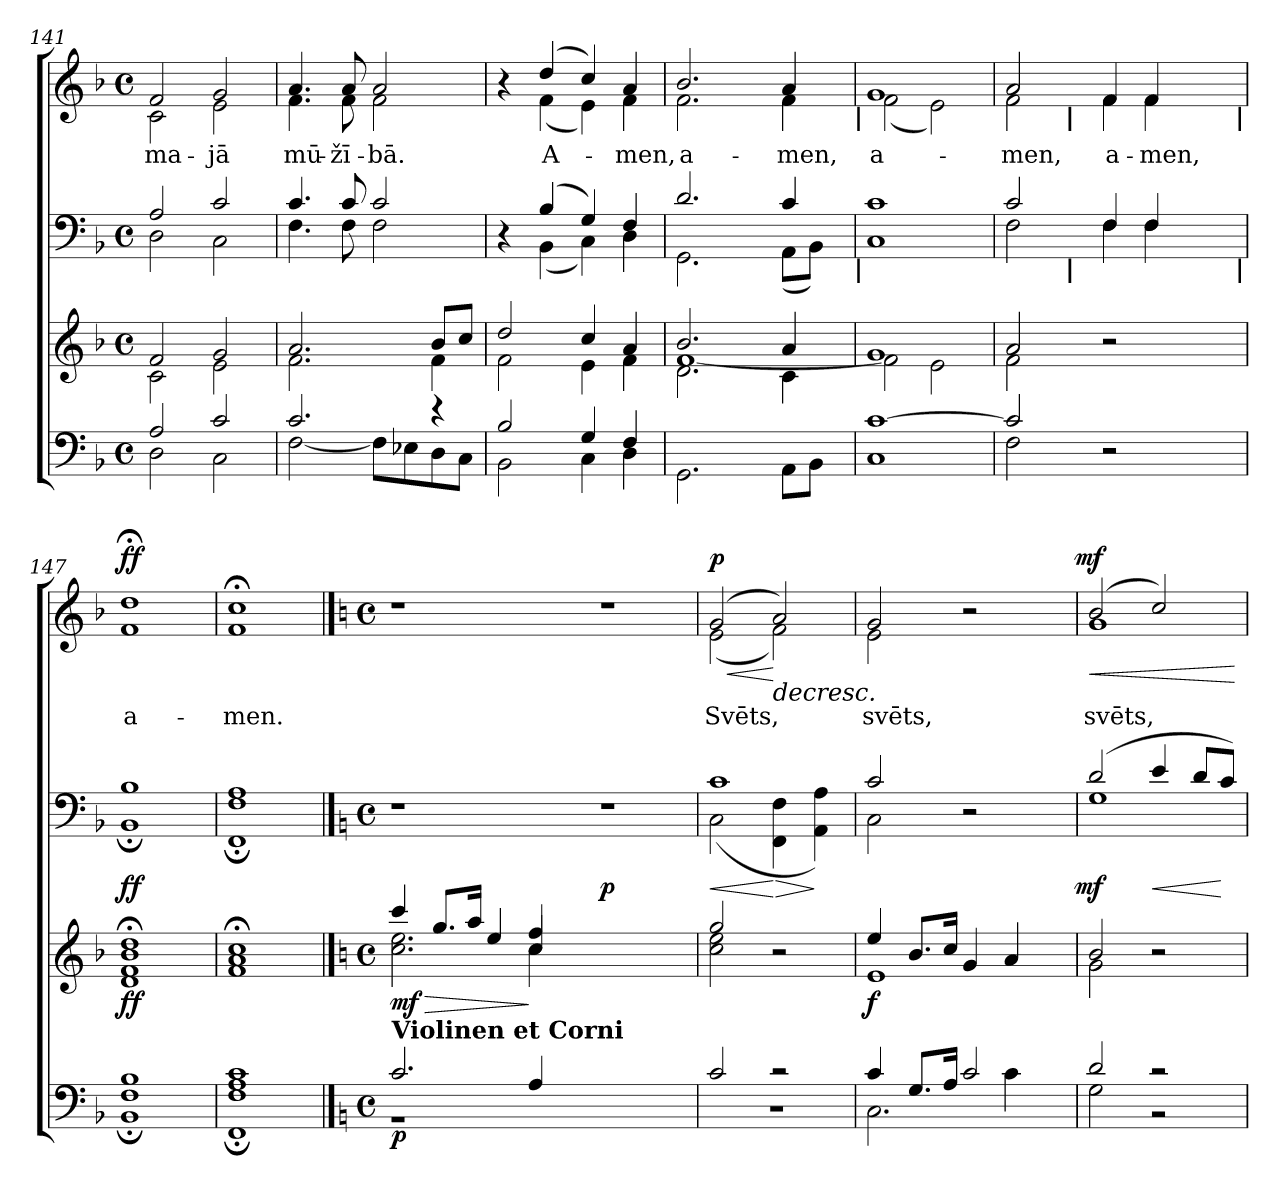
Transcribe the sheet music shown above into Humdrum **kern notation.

**kern	**dynam	**kern	**dynam	**kern	**dynam	**kern	**text	**dynam
*part4	*part4	*part3	*part3	*part2	*part2	*part1	*part1	*part1
*staff4	*staff4	*staff3	*staff3	*staff2	*staff2	*staff1	*staff1	*staff1
*clefF4	*	*clefG2	*	*clefF4	*	*clefG2	*	*
*k[b-]	*	*k[b-]	*	*k[b-]	*	*k[b-]	*	*
*F:	*	*F:	*	*F:	*	*F:	*	*
*M4/4	*	*M4/4	*	*M4/4	*	*M4/4	*	*
*met(c)	*	*met(c)	*	*met(c)	*	*met(c)	*	*
=141	=141	=141	=141	=141	=141	=141	=141	=141
*^	*	*^	*	*^	*	*^	*	*
!	!	!	!	!	!	!	!	!	!	!	!LO:LY:b:color=#000000	!
2Ai/	2Di\	.	2fi/	2ci\	.	2Ai/	2Di\	.	2fi/	2ci\	-ma-	.
!	!	!	!	!	!	!	!	!	!	!	!LO:LY:b:color=#000000	!
2ci/	2Ci\	.	2gi/	2ei\	.	2ci/	2Ci\	.	2gi/	2ei\	-jā	.
=142	=142	=142	=142	=142	=142	=142	=142	=142	=142	=142	=142	=142
!	!	!	!	!	!	!	!	!	!	!	!LO:LY:b:color=#000000	!
2.ci/	[2Fi\	.	2.ai/	2.fi\	.	4.ci/	4.Fi\	.	4.ai/	4.fi\	mū-	.
!	!	!	!	!	!	!	!	!	!	!	!LO:LY:b:color=#000000	!
.	.	.	.	.	.	8ci/	8Fi\	.	8ai/	8fi\	-žī-	.
!	!	!	!	!	!	!	!	!	!	!	!LO:LY:b:color=#000000	!
.	8Fi\L]	.	.	.	.	2ci/	2Fi\	.	2ai/	2fi\	-bā.	.
.	8E-Xi\	.	.	.	.	.	.	.	.	.	.	.
4r	8Di\	.	8b-i/L	4fi\	.	.	.	.	.	.	.	.
.	8Ci\J	.	8cci/J	.	.	.	.	.	.	.	.	.
!!LO:LB:g=z	!!
=143	=143	=143	=143	=143	=143	=143	=143	=143	=143	=143	=143	=143
2B-i/	2BB-i\	.	2ddi/	2fi\	.	4r	4ryy	.	4r	4ryy	.	.
!	!	!	!	!	!	!	!	!	!	!	!LO:LY:b:color=#000000	!
.	.	.	.	.	.	(4B-i/	(4BB-i\	.	(4ddi/	(4fi\	A-	.
4Gi/	4Ci\	.	4cci/	4ei\	.	4Gi/)	4Ci\)	.	4cci/)	4ei\)	.	.
!	!	!	!	!	!	!	!	!	!	!	!LO:LY:b:color=#000000	!
4Fi/	4Di\	.	4ai/	4fi\	.	4Fi/	4Di\	.	4ai/	4fi\	-men,	.
*v	*v	*	*	*	*	*	*	*	*	*	*	*
=144	=144	=144	=144	=144	=144	=144	=144	=144	=144	=144	=144
*	*	*	*^	*	*	*	*	*	*	*	*
*^	*	*	*	*	*	*	*	*	*	*	*	*
!	!	!	!	!	!	!	!	!	!	!	!	!LO:LY:b:color=#000000	!
*v	*v	*	*	*	*	*	*	*^	*	*	*^	*	*
2.GGi\	.	2.b-i/	[1fi	2.di\	.	2.di/	2.GGi\	2ryy	.	2.b-i/	2.fi\	2ryy	a-	.
.	.	.	.	.	.	.	.	4ryy	.	.	.	4ryy	.	.
!	!	!	!	!	!	!	!	!	!	!	!	!	!LO:LY:b:color=#000000	!
8AAi\L	.	4ai/	.	4ci\	.	4ci/	(8AAi\L	8ryy	.	4ai/	4fi\	8ryy	-men,	.
8BB-i\J	.	.	.	.	.	.	8BB-i\J)	16ryy	.	.	.	16ryy	.	.
.	.	.	.	.	.	.	.	32ryy	.	.	.	32ryy	.	.
.	.	.	.	.	.	.	.	64ryy	.	.	.	64ryy	.	.
.	.	.	.	.	.	.	.	128...ryy	.	.	.	128...ryy	.	.
!	!	!	!	!	!	!	!	!	!	!	!	!LO:TX:b:B:t=|	!	!
!	!	!	!	!	!	!	!	!LO:TX:b:B:t=|	!	!	!	!	!	!
.	.	.	.	.	.	.	.	1024ryy	.	.	.	1024ryy	.	.
*	*	*	*v	*v	*	*	*	*	*	*	*v	*v	*	*
*	*	*	*	*	*v	*v	*v	*	*	*	*	*
=145	=145	=145	=145	=145	=145	=145	=145	=145	=145	=145
*^	*	*	*	*	*	*	*	*	*	*
*	*	*	*	*^	*	*^	*	*	*^	*	*
*	*	*	*	*	*	*	*	*^	*	*	*	*	*	*
!	!	!	!	!	!	!	!	!	!	!	!	!	!	!LO:LY:b:color=#000000	!
*	*	*	*	*v	*v	*	*	*	*	*	*	*v	*v	*	*
*	*	*	*	*	*	*v	*v	*v	*	*	*	*	*
[1ci	1Ci	.	1gi	2fi\]	.	1Ci 1ci	.	1gi	(2fi\	a-	.
.	.	.	.	2ei\	.	.	.	.	2ei\)	.	.
=146	=146	=146	=146	=146	=146	=146	=146	=146	=146	=146	=146
*	*	*	*	*	*	*^	*	*	*	*	*
!	!	!	!	!	!	!	!	!	!	!	!LO:LY:b:color=#000000	!
*	*	*	*	*	*	*^	*^	*	*^	*^	*	*
2ci/]	2Fi\	.	2ai/	2fi\	.	2ci/	2Fi\	4ryy	2ryy	.	2ai/	2fi\	4ryy	2ryy	-men,	.
.	.	.	.	.	.	.	.	32ryy	.	.	.	.	32ryy	.	.	.
.	.	.	.	.	.	.	.	128ryy	.	.	.	.	128ryy	.	.	.
.	.	.	.	.	.	.	.	1024ryy	.	.	.	.	1024ryy	.	.	.
!	!	!	!	!	!	!	!	!	!	!	!	!	!LO:TX:b:B:t=|	!	!	!
!	!	!	!	!	!	!	!	!LO:TX:b:B:t=|	!	!	!	!	!	!	!	!
.	.	.	.	.	.	.	.	2ryy	.	.	.	.	2ryy	.	.	.
!	!	!	!	!	!	!	!	!	!	!	!	!	!	!	!LO:LY:b:color=#000000	!
2r	2ryy	.	2r	2ryy	.	4Fi/	4Fi\	.	4ryy	.	4fi/	4fi\	.	4ryy	a-	.
!	!	!	!	!	!	!	!	!	!	!	!	!	!	!	!LO:LY:b:color=#000000	!
.	.	.	.	.	.	4Fi/	4Fi\	.	8ryy	.	4fi/	4fi\	.	8ryy	-men,	.
.	.	.	.	.	.	.	.	8ryy	.	.	.	.	8ryy	.	.	.
.	.	.	.	.	.	.	.	.	16ryy	.	.	.	.	16ryy	.	.
.	.	.	.	.	.	.	.	16ryy	.	.	.	.	16ryy	.	.	.
.	.	.	.	.	.	.	.	.	32ryy	.	.	.	.	32ryy	.	.
.	.	.	.	.	.	.	.	.	64ryy	.	.	.	.	64ryy	.	.
.	.	.	.	.	.	.	.	64ryy	.	.	.	.	64ryy	.	.	.
.	.	.	.	.	.	.	.	.	128...ryy	.	.	.	.	128...ryy	.	.
.	.	.	.	.	.	.	.	256..ryy	.	.	.	.	256..ryy	.	.	.
!	!	!	!	!	!	!	!	!	!	!	!	!	!	!LO:TX:b:B:t=|	!	!
!	!	!	!	!	!	!	!	!	!LO:TX:b:B:t=|	!	!	!	!	!	!	!
.	.	.	.	.	.	.	.	.	1024ryy	.	.	.	.	1024ryy	.	.
*	*	*	*	*	*	*	*v	*v	*v	*	*	*	*	*	*	*
*	*	*	*	*	*	*	*	*	*	*v	*v	*v	*	*
=147	=147	=147	=147	=147	=147	=147	=147	=147	=147	=147	=147	=147
*	*	*	*	*	*	*^	*^	*	*^	*^	*	*
!	!	!	!	!	!	!	!	!	!	!	!	!	!	!	!LO:LY:b:color=#000000	!
*	*	*	*	*	*	*	*v	*v	*v	*	*	*	*	*	*	*
*	*	*	*	*	*	*	*	*	*	*v	*v	*v	*	*
1Fi 1B-i	1BB-;i	.	1b-i; 1ddi;	1di 1fi	ff	1B-i	1BB-;i	ff	1dd;i	1fi	a-	ff
=148	=148	=148	=148	=148	=148	=148	=148	=148	=148	=148	=148	=148
!	!	!	!	!	!	!	!	!	!	!	!LO:LY:b:color=#000000	!
1Ai 1ci	1FFi; 1Fi;	.	1ai; 1cci;	1fi	.	1Ai	1FFi; 1Fi;	.	1cc;i	1fi	-men.	.
*	*	*	*v	*v	*	*	*	*	*v	*v	*	*
!!LO:PB:g=z
==1	==1	==1	==1	==1	==1	==1	==1	==1	==1	==1
*k[]	*	*	*k[]	*	*k[]	*	*	*k[]	*	*
*C:	*	*	*C:	*	*C:	*	*	*C:	*	*
*M4/4	*	*	*M4/4	*	*M4/4	*	*	*M4/4	*	*
*met(c)	*	*	*met(c)	*	*met(c)	*	*	*met(c)	*	*
*	*	*	*	*	*	*	*	*MM80	*	*
*	*	*	*^	*	*	*	*	*^	*	*
*	*	*	*	*^	*	*	*	*	*	*	*	*
!	!	!	!	!	!	!	!	!	!	!LO:TX:a:B:t=Andante con moto	!	!	!
!	!	!	!	!	!	!	!	!	!	!LO:TX:b:B:t=Andante con moto	!	!	!
!	!	!	!LO:TX:b:B:t=Violinen et Corni	!	!	!	!	!	!	!	!	!	!
!	!	!	!	!	!	!LO:HP:b	!	!	!	!	!	!	!
*	*	*	*	*	*	*	*	*	*	*v	*v	*	*
2.ci/	1r	p	4ccci/	2.cci\ 2.eei	2.ryy	> mf	1r	2ryy	.	1r	.	.
.	.	.	8.ggi/L	.	.	.	.	.	.	.	.	.
.	.	.	16aai/Jk	.	.	.	.	.	.	.	.	.
.	.	.	4eei/	.	.	.	.	4ryy	.	.	.	.
4Ai/	.	.	4ffi/	4cci\	4cci/	]	.	8ryy	.	.	.	.
.	.	.	.	.	.	.	.	16ryy	.	.	.	.
.	.	.	.	.	.	.	.	32ryy	.	.	.	.
.	.	.	.	.	.	.	.	64ryy	.	.	.	.
.	.	.	.	.	.	.	.	128...ryy	.	.	.	.
.	.	.	.	.	.	.	.	1ryy	p	.	.	.
1ryy	1ryy	.	1ryy	1ryy	1ryy	.	1r	.	.	1r	.	.
.	.	.	.	.	.	.	.	1024ryy	.	.	.	.
=2	=2	=2	=2	=2	=2	=2	=2	=2	=2	=2	=2	=2
!	!	!	!	!	!	!	!	!	!LO:HP:b	!	!	!
*	*	*	*	*v	*v	*	*	*	*	*	*	*
*	*	*	*	*^	*	*	*	*	*	*	*
!	!	!	!	!	!	!	!	!	!	!	!LO:LY:b:color=#000000	!LO:HP:b
*	*	*	*	*v	*v	*	*	*	*	*^	*	*
2ci/	1r	.	2ggi/	2cci\ 2eei	.	1ci	(2Ci\	<	(2gi/	(2ei\	Svēts,	< p
!	!	!	!	!	!	!	!	!LO:HP:n=1:b	!	!	!	!LO:HP:n=1:b
2r	.	.	2r	2ryy	.	.	4FFi\ 4Fi	[ >	2ai/)	2fi\)	.	[ >
.	.	.	.	.	.	.	4AAi\ 4Ai)	]	.	.	.	.
*	*	*	*	*	*	*	*	*	*v	*v	*	*
=3	=3	=3	=3	=3	=3	=3	=3	=3	=3	=3	=3
!	!	!	!	!	!	!	!	!	!	!LO:LY:b:color=#000000	!
*	*	*	*	*	*	*	*^	*	*^	*	*
*	*	*	*	*	*	*	*	*	*	*	*^	*	*
4ci/	2.Ci\	.	4eei/	1ei	f	2ci/	2Ci\	2ryy	.	2gi/	2ei\	2ryy	svēts,	.
8.Gi/L	.	.	8.bi/L	.	.	.	.	.	.	.	.	.	.	.
16Ai/Jk	.	.	16cci/Jk	.	.	.	.	.	.	.	.	.	.	.
2ci/	.	.	4gi/	.	.	2r	2ryy	4ryy	.	2r	2ryy	4ryy	.	.
.	4ci\	.	4ai/	.	.	.	.	8ryy	.	.	.	8ryy	.	.
.	.	.	.	.	.	.	.	16ryy	.	.	.	16ryy	.	.
.	.	.	.	.	.	.	.	32ryy	.	.	.	32ryy	.	.
.	.	.	.	.	.	.	.	64ryy	.	.	.	64ryy	.	.
.	.	.	.	.	.	.	.	128...ryy	.	.	.	128...ryy	.	.
.	.	.	.	.	.	.	.	1024ryy	mf	.	.	1024ryy	.	mf
*v	*v	*	*	*	*	*	*	*	*	*	*	*	*	*
*	*	*v	*v	*	*	*	*	*	*	*	*	*	*
.	.	.	.	.	.	.	.	.	.	.	.	]
*	*	*	*	*	*v	*v	*	*	*	*	*	*
*	*	*	*	*	*	*	*v	*v	*v	*	*
=4	=4	=4	=4	=4	=4	=4	=4	=4	=4
*^	*	*^	*	*	*	*	*	*	*
*	*	*	*	*	*	*	*^	*	*^	*	*
*	*	*	*	*	*	*	*	*	*	*	*^	*	*
!	!	!	!	!	!	!	!	!	!	!	!	!	!LO:LY:b:color=#000000	!LO:HP:b
*	*	*	*	*	*	*	*v	*v	*	*	*	*	*	*
*	*	*	*	*	*	*	*	*	*	*v	*v	*	*
2di/	2Gi\	.	2bi/	2gi\	.	(2di/	1Gi	.	(2bi/	1gi	svēts,	<
!	!	!	!	!	!	!	!	!LO:HP:b	!	!	!	!
2r	2r	.	2r	2ryy	.	4ei/	.	<	2cci/)	.	.	.
.	.	.	.	.	.	8di/L	.	.	.	.	.	.
.	.	.	.	.	.	8ci/J)	.	[	.	.	.	.
*v	*v	*	*	*	*	*v	*v	*	*v	*v	*	*
*	*	*v	*v	*	*	*	*	*	*
.	.	.	.	.	.	.	.	[
=	=	=	=	=	=	=	=	=
*-	*-	*-	*-	*-	*-	*-	*-	*-
